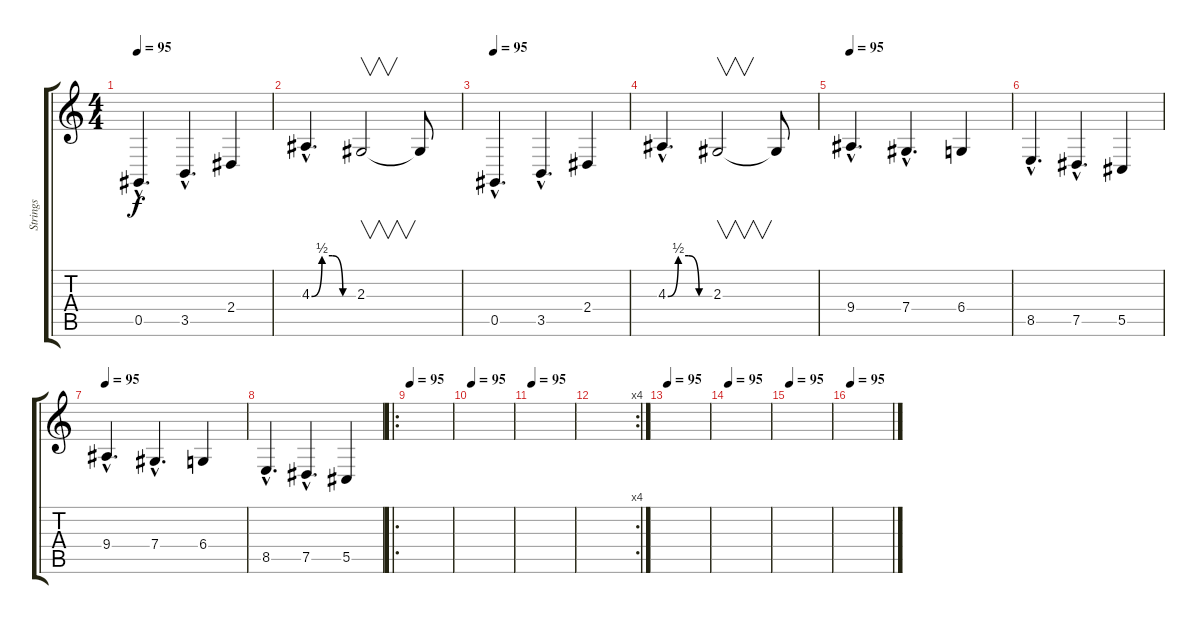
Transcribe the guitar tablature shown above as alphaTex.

\track ("Strings" "Strings") {instrument pizzicatostrings}
\staff {score tabs}
\tuning (Eb4 Bb3 Gb3 Db3 Ab2 Eb2) {hide}
\ts (4 4)
\tempo 95
\clef g2
\ks c
0.5{hac}.4{d dy f} 3.5{hac}.4{d} 2.4.4 |
4.3{be (custom 0 0 15 2 30 2 45 0 60 0) hac}.4{d} 2.3.2{v} 2.3{t}.8 |
\tempo 95
0.5{hac}.4{d} 3.5{hac}.4{d} 2.4.4 |
4.3{be (custom 0 0 15 2 30 2 45 0 60 0) hac}.4{d} 2.3.2{v} 2.3{t}.8 |
\tempo 95
9.4{hac}.4{d} 7.4{hac}.4{d} 6.4.4 |
8.5{hac}.4{d} 7.5{hac}.4{d} 5.5.4 |
\tempo 95
9.4{hac}.4{d} 7.4{hac}.4{d} 6.4.4 |
8.5{hac}.4{d} 7.5{hac}.4{d} 5.5.4 |
\ro
\tempo 95
|
\tempo 95
|
\tempo 95
|
\rc 4
|
\tempo 95
|
\tempo 95
|
\tempo 95
|
\tempo 95
